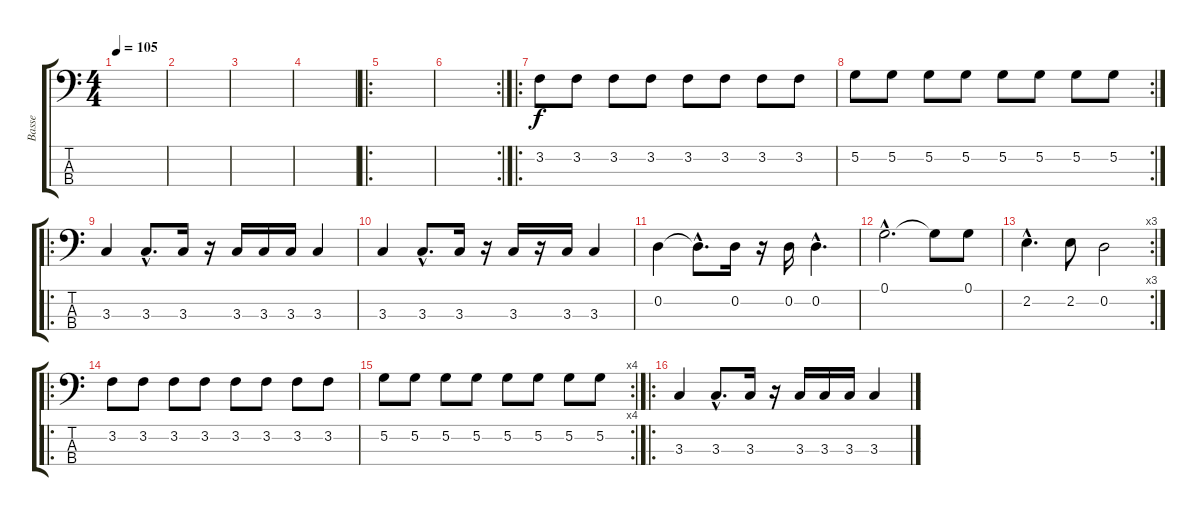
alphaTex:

\track ("Basse" "Basse") {instrument electricbassfinger}
\staff {score tabs}
\tuning (G2 D2 A1 E1) {hide}
\ts (4 4)
\tempo 105
\clef f4
\ks c
|
|
|
|
\ro
|
\rc 2
|
\ro
3.2.8 3.2.8 3.2.8 3.2.8 3.2.8 3.2.8 3.2.8 3.2.8 |
\rc 2
5.2.8 5.2.8 5.2.8 5.2.8 5.2.8 5.2.8 5.2.8 5.2.8 |
\ro
3.3.4 3.3{hac}.8{d} 3.3.16 r.16 3.3.16 3.3.16 3.3.16 3.3.4 |
3.3.4 3.3{hac}.8{d} 3.3.16 r.16 3.3.16 r.16 3.3.16 3.3.4 |
0.2.4 0.2{hac t}.8{d} 0.2.16 r.16 0.2.16 0.2{hac}.4{d} |
0.1{hac}.2{d} 0.1{t}.8 0.1.8 |
\rc 3
2.2{hac}.4{d} 2.2.8 0.2.2 |
\ro
3.2.8 3.2.8 3.2.8 3.2.8 3.2.8 3.2.8 3.2.8 3.2.8 |
\rc 4
5.2.8 5.2.8 5.2.8 5.2.8 5.2.8 5.2.8 5.2.8 5.2.8 |
\ro
3.3.4 3.3{hac}.8{d} 3.3.16 r.16 3.3.16 3.3.16 3.3.16 3.3.4
